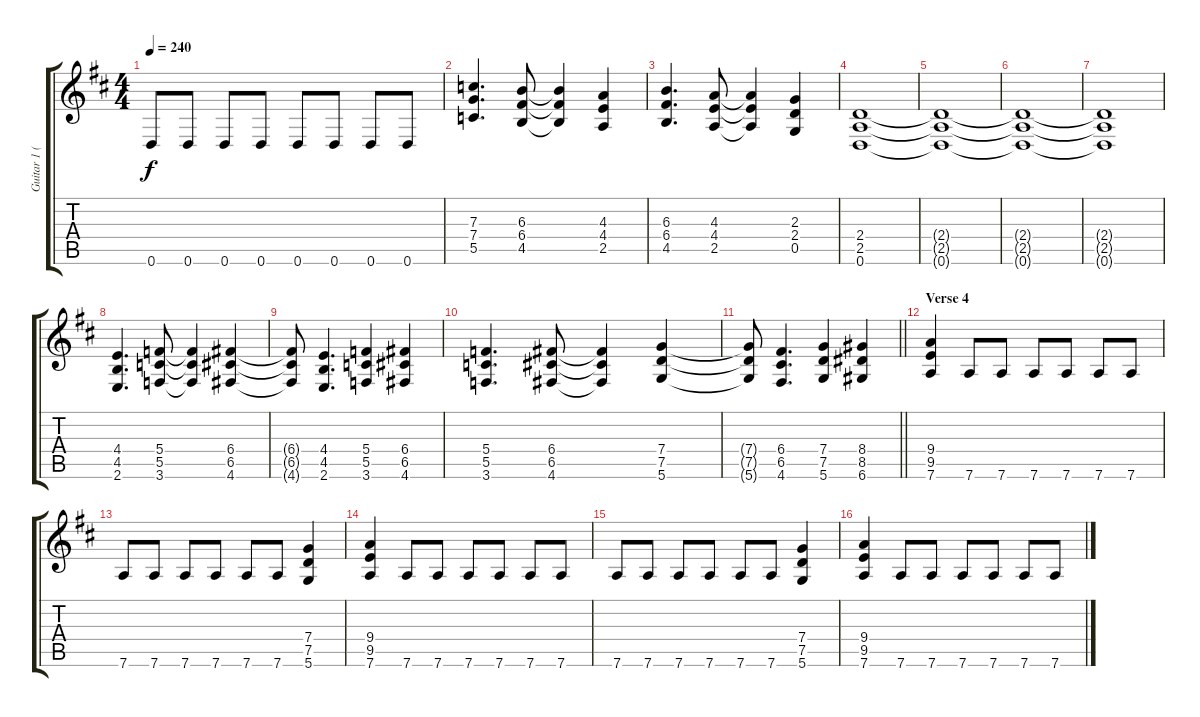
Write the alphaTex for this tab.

\track ("Guitar 1 (Rhythm)" "Guitar 1 (") {instrument overdrivenguitar}
\staff {score tabs}
\tuning (D4 A3 F3 C3 G2 D2) {hide}
\ts (4 4)
\tempo 240
\clef g2
\ks d
0.6.8{dy f} 0.6.8 0.6.8 0.6.8 0.6.8 0.6.8 0.6.8 0.6.8 |
(7.3 7.4 5.5).4{d} (6.3 6.4 4.5).8 (6.3{t} 6.4{t} 4.5{t}).4 (4.3 4.4 2.5).4 |
(6.3 6.4 4.5).4{d} (4.3 4.4 2.5).8 (4.3{t} 4.4{t} 2.5{t}).4 (2.3 2.4 0.5).4 |
(2.4 2.5 0.6).1 |
(2.4{t} 2.5{t} 0.6{t}).1 |
(2.4{t} 2.5{t} 0.6{t}).1 |
(2.4{t} 2.5{t} 0.6{t}).1 |
(4.4 4.5 2.6).4{d} (5.4 5.5 3.6).8 (5.4{t} 5.5{t} 3.6{t}).4 (6.4 6.5 4.6).4 |
(6.4{t} 6.5{t} 4.6{t}).8 (4.4 4.5 2.6).4{d} (5.4 5.5 3.6).4 (6.4 6.5 4.6).4 |
(5.4 5.5 3.6).4{d} (6.4 6.5 4.6).8 (6.4{t} 6.5{t} 4.6{t}).4 (7.4 7.5 5.6).4 |
\barLineRight lightlight
(7.4{t} 7.5{t} 5.6{t}).8 (6.4 6.5 4.6).4{d} (7.4 7.5 5.6).4 (8.4 8.5 6.6).4 |
\section ("" "Verse 4")
(9.4 9.5 7.6).4 7.6.8 7.6.8 7.6.8 7.6.8 7.6.8 7.6.8 |
7.6.8 7.6.8 7.6.8 7.6.8 7.6.8 7.6.8 (7.4 7.5 5.6).4 |
(9.4 9.5 7.6).4 7.6.8 7.6.8 7.6.8 7.6.8 7.6.8 7.6.8 |
7.6.8 7.6.8 7.6.8 7.6.8 7.6.8 7.6.8 (7.4 7.5 5.6).4 |
(9.4 9.5 7.6).4 7.6.8 7.6.8 7.6.8 7.6.8 7.6.8 7.6.8
